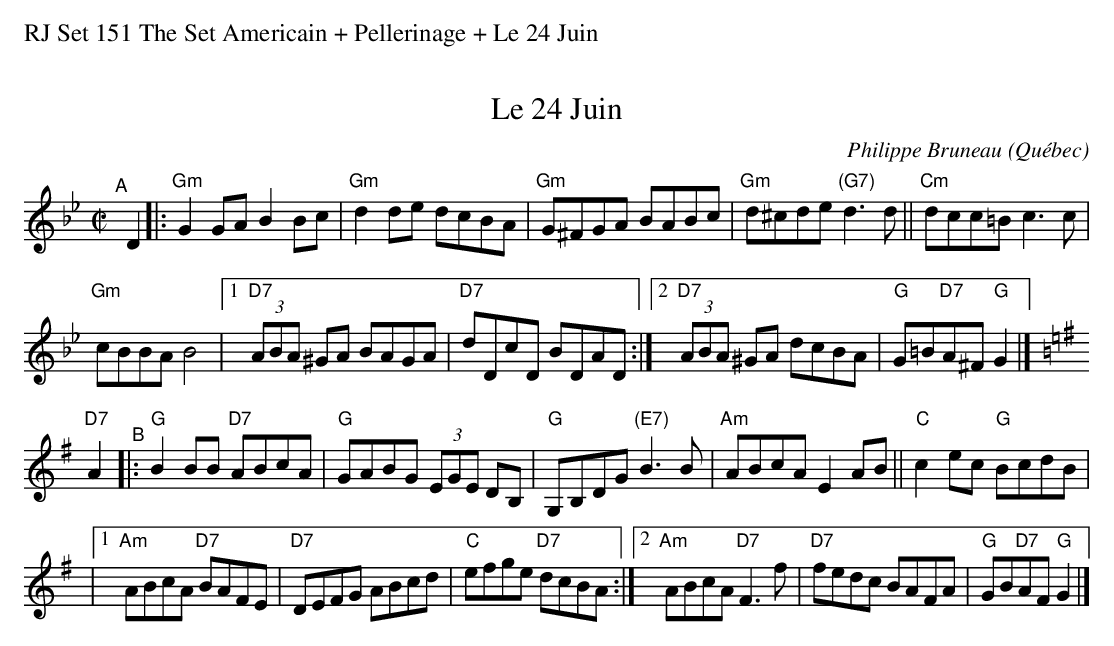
X:1
T: Le 24 Juin
C: Philippe Bruneau
O: Qu\'ebec
M: C|
L: 1/8
K: Gm
"^A"[|] D2 \
|: "Gm"G2GA B2Bc | "Gm"d2de dcBA |\
"Gm"G^FGA BABc | "Gm"d^cde "(G7)"d3d ||\
"Cm"dcc=B c3c |
"Gm"cBBA B4 |\
[1 "D7"(3ABA ^GA BAGA | "D7"dDcD BDAD :|\
[2 "D7"(3ABA ^GA dcBA | "G"G=B"D7"A^F "G"G2 |][K:=B=e]
[K:G]\
"D7"A2 "^B"|:\
"G"B2BB "D7"ABcA | "G"GABG (3EGE DB, |\
"G"G,B,DG "(E7)"B3B | "Am"ABcA E2AB ||\
"C"c2ec "G"BcdB |
|[1 "Am"ABcA "D7"BAFE | "D7"DEFG ABcd | "C"efge "D7"dcBA \
:|[2 "Am"ABcA "D7"F3f | "D7"fedc BAFA | "G"GB"D7"AF "G"G2 |]
